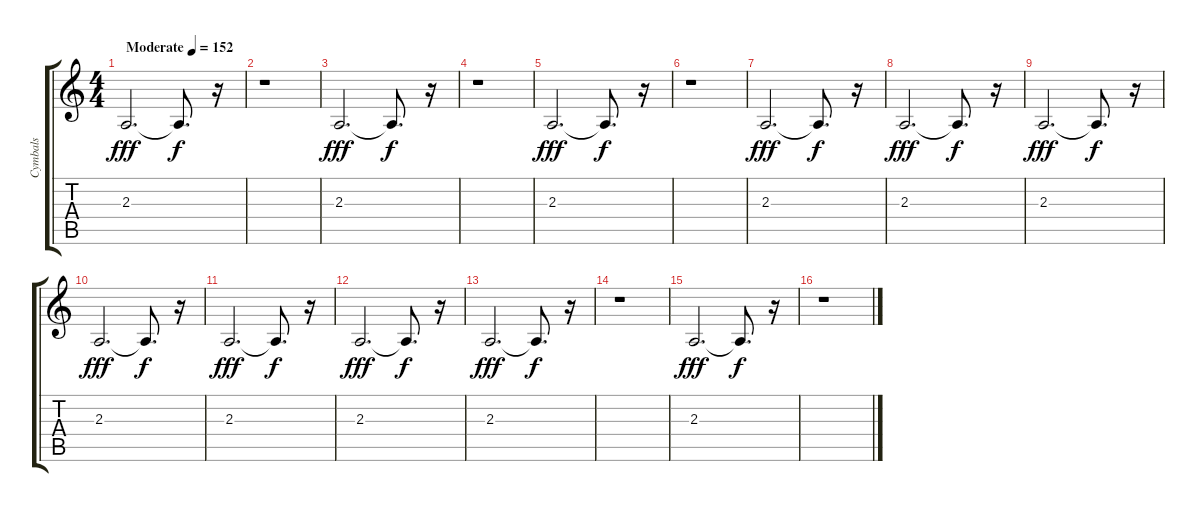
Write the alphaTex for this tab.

\track ("Cymbals" "Cymbals") {instrument stringensemble1}
\staff {score tabs}
\tuning (E4 B3 G3 D3 A2 E2) {hide}
\ts (4 4)
\tempo (152 "Moderate")
\clef g2
\ks c
2.3.2{d dy fff instrument stringensemble1} 2.3{t}.8{d dy f} r.16 |
r.1 |
2.3.2{d dy fff} 2.3{t}.8{d dy f} r.16 |
r.1 |
2.3.2{d dy fff} 2.3{t}.8{d dy f} r.16 |
r.1 |
2.3.2{d dy fff} 2.3{t}.8{d dy f} r.16 |
2.3.2{d dy fff} 2.3{t}.8{d dy f} r.16 |
2.3.2{d dy fff} 2.3{t}.8{d dy f} r.16 |
2.3.2{d dy fff} 2.3{t}.8{d dy f} r.16 |
2.3.2{d dy fff} 2.3{t}.8{d dy f} r.16 |
2.3.2{d dy fff} 2.3{t}.8{d dy f} r.16 |
2.3.2{d dy fff} 2.3{t}.8{d dy f} r.16 |
r.1 |
2.3.2{d dy fff} 2.3{t}.8{d dy f} r.16 |
r.1
